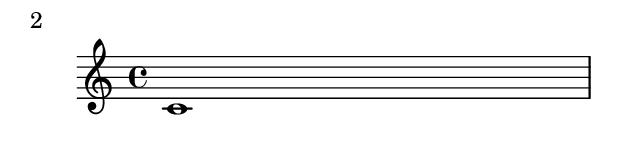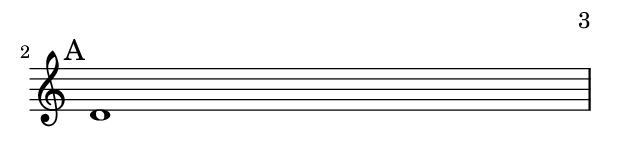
%% DO NOT EDIT this file manually; it is automatically
%% generated from LSR http://lsr.di.unimi.it
%% Make any changes in LSR itself, or in Documentation/snippets/new/ ,
%% and then run scripts/auxiliar/makelsr.py
%%
%% This file is in the public domain.
\version "2.18.0"

\header {
  lsrtags = "paper-and-layout"

  texidoc = "
A table of contents is included using @code{\\markuplist
\\table-of-contents}.  The TOC items are added with the
@code{\\tocItem} command.

"
  doctitle = "Table of contents"
} % begin verbatim


#(set-default-paper-size "a6")

\book {
  \markuplist \table-of-contents
  \pageBreak
  \tocItem \markup { The first score }
  \score {
    {
      c'1 \pageBreak
      \mark "A" \tocItem \markup { Mark A }
      d'1
    }
  }
  \pageBreak
  \tocItem \markup { The second score }
  \score {
    { e'1 }
    \header { piece = "Second score" }
  }
}
